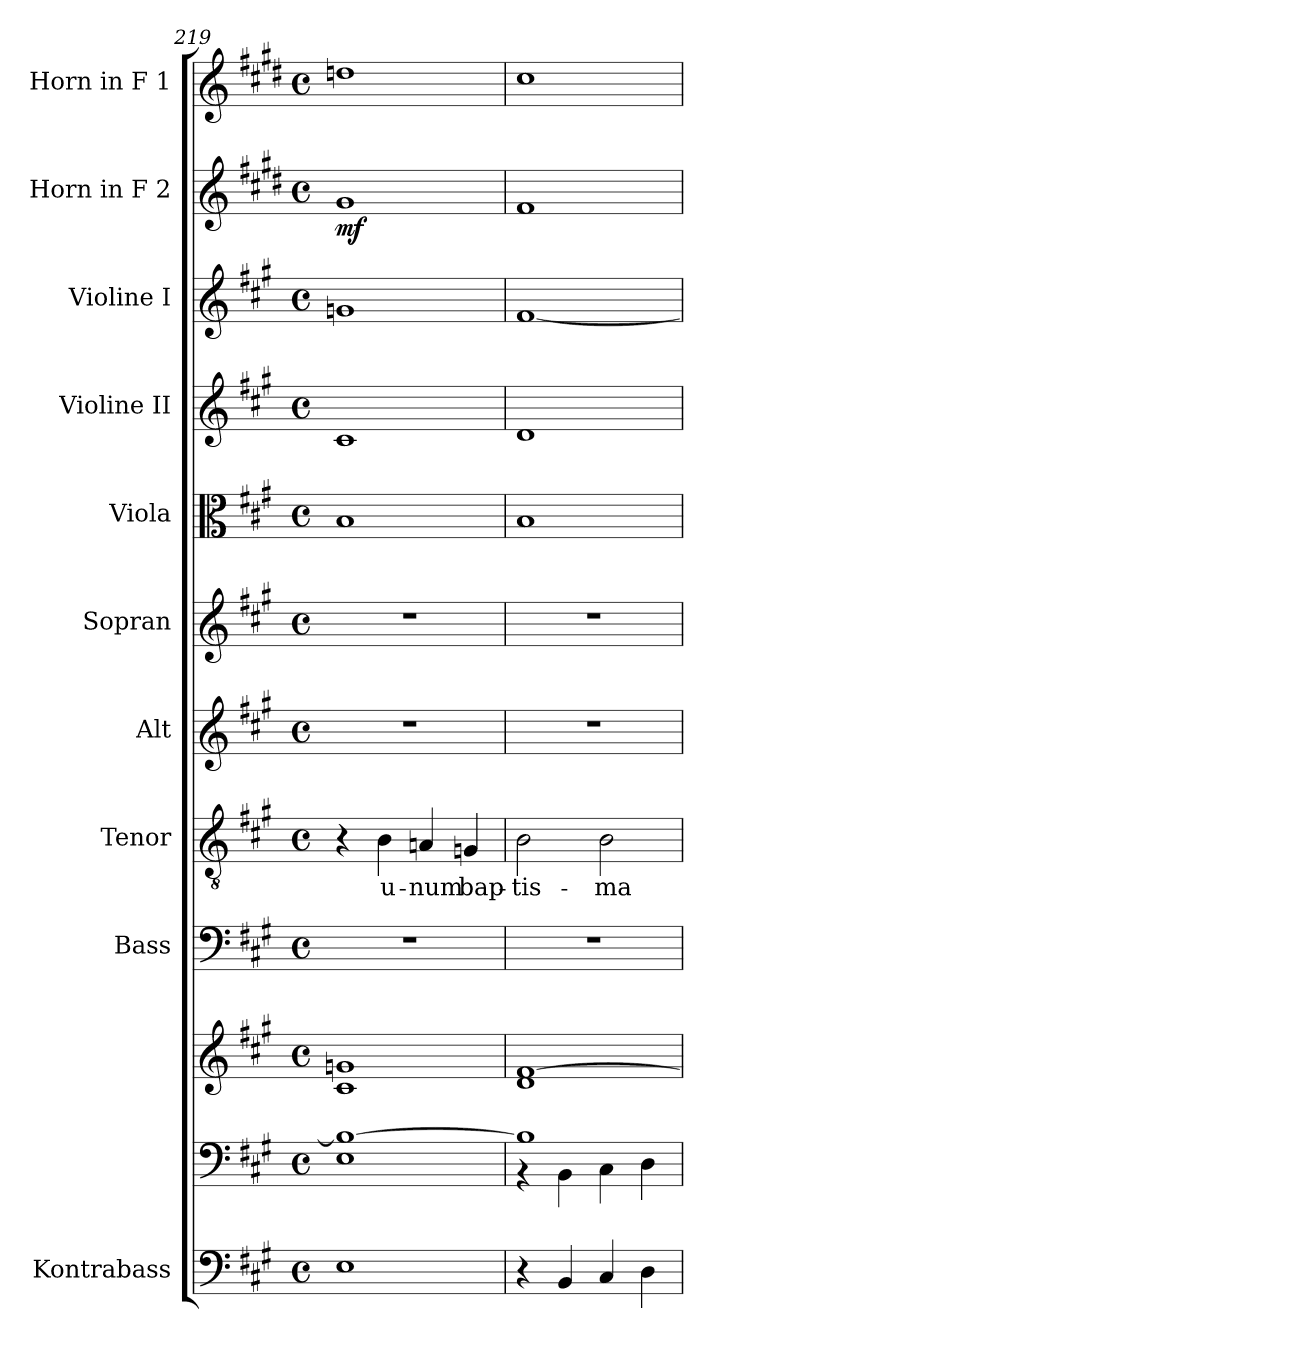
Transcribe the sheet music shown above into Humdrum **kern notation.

**kern	**kern	**kern	**kern	**kern	**text	**kern	**kern	**kern	**kern	**kern	**kern	**dynam	**kern
*part11	*part10	*part10	*part9	*part8	*part8	*part7	*part6	*part5	*part4	*part3	*part2	*part2	*part1
*staff12	*staff11	*staff10	*staff9	*staff8	*staff8	*staff7	*staff6	*staff5	*staff4	*staff3	*staff2	*staff2	*staff1
*I"Kontrabass	*	*	*I"Bass	*I"Tenor	*	*I"Alt	*I"Sopran	*I"Viola	*I"Violine II	*I"Violine I	*I"Horn in F 2	*	*I"Horn in F 1
*I'Kb.	*	*	*I'B.	*I'T.	*	*I'A.	*I'S.	*I'Vla.	*I'Vl. II	*I'Vl. I	*	*	*
!!LO:PB:g=z
*clefF4	*clefF4	*clefG2	*clefF4	*clefGv2	*	*clefG2	*clefG2	*clefC3	*clefG2	*clefG2	*clefG2	*	*clefG2
*ITrd7c12	*	*	*	*	*	*	*	*	*	*	*ITrd4c7	*	*ITrd4c7
*k[f#c#g#]	*k[f#c#g#]	*k[f#c#g#]	*k[f#c#g#]	*k[f#c#g#]	*	*k[f#c#g#]	*k[f#c#g#]	*k[f#c#g#]	*k[f#c#g#]	*k[f#c#g#]	*k[f#c#g#]	*	*k[f#c#g#]
*A:	*A:	*A:	*A:	*A:	*	*A:	*A:	*A:	*A:	*A:	*A:	*	*A:
*M4/4	*M4/4	*M4/4	*M4/4	*M4/4	*	*M4/4	*M4/4	*M4/4	*M4/4	*M4/4	*M4/4	*	*M4/4
*met(c)	*met(c)	*met(c)	*met(c)	*met(c)	*	*met(c)	*met(c)	*met(c)	*met(c)	*met(c)	*met(c)	*	*met(c)
=219	=219	=219	=219	=219	=219	=219	=219	=219	=219	=219	=219	=219	=219
*	*^	*^	*	*	*	*	*	*	*	*	*	*	*
!	!	!	!	!	!	!	!	!	!	!	!	!	!	!LO:DY:b	!
1EE	1B_	1E	1gn	1c#	1r	4r	.	1r	1r	1B	1c#	1gn	1c#	mf	1gn
!	!	!	!	!	!	!	!LO:LY:b	!	!	!	!	!	!	!	!
.	.	.	.	.	.	4B\	u-	.	.	.	.	.	.	.	.
!	!	!	!	!	!	!	!LO:LY:b	!	!	!	!	!	!	!	!
.	.	.	.	.	.	4An/	-num	.	.	.	.	.	.	.	.
!	!	!	!	!	!	!	!LO:LY:b	!	!	!	!	!	!	!	!
.	.	.	.	.	.	4Gn/	bap-	.	.	.	.	.	.	.	.
=220	=220	=220	=220	=220	=220	=220	=220	=220	=220	=220	=220	=220	=220	=220	=220
!	!	!	!	!	!	!	!LO:LY:b	!	!	!	!	!	!	!	!
4r	1B]	4r	[>1f#	1d	1r	2B\	-tis-	1r	1r	1B	1d	[1f#	1B	.	1f#
4BBB/	.	4BB\	.	.	.	.	.	.	.	.	.	.	.	.	.
!	!	!	!	!	!	!	!LO:LY:b	!	!	!	!	!	!	!	!
4CC#/	.	4C#\	.	.	.	2B\	-ma	.	.	.	.	.	.	.	.
4DD\	.	4D\	.	.	.	.	.	.	.	.	.	.	.	.	.
*	*v	*v	*	*	*	*	*	*	*	*	*	*	*	*	*
*	*	*v	*v	*	*	*	*	*	*	*	*	*	*	*
=	=	=	=	=	=	=	=	=	=	=	=	=	=
*-	*-	*-	*-	*-	*-	*-	*-	*-	*-	*-	*-	*-	*-
